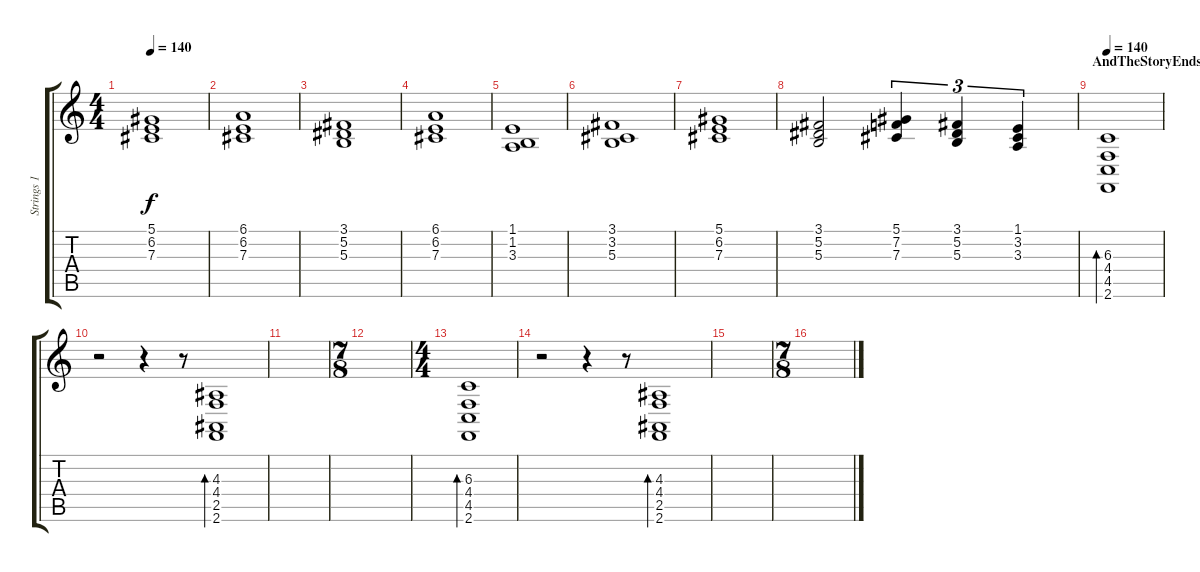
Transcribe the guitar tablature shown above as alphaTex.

\track ("Strings 1" "Strings 1") {instrument stringensemble2}
\staff {score tabs}
\tuning (Eb4 Bb3 Gb3 Db3 Ab2 Eb2) {hide}
\ts (4 4)
\tempo 140
\clef g2
\ks c
(5.1 6.2 7.3).1{dy f volume 16 instrument synthstrings1} |
(6.1 6.2 7.3).1 |
(3.1 5.2 5.3).1 |
(6.1 6.2 7.3).1 |
(1.1 1.2 3.3).1 |
(3.1 3.2 5.3).1 |
(5.1 6.2 7.3).1 |
(3.1 5.2 5.3).2 (5.1 7.2 7.3).4{tu (3 2)} (3.1 5.2 5.3).4{tu (3 2)} (1.1 3.2 3.3).4{tu (3 2)} |
\section ("" "AndTheStoryEnds2")
\tempo 140
(6.3 4.4 4.5 2.6).1{bd 480 volume 13 instrument acousticguitarsteel} |
r.2 r.4 r.8 (4.3 4.4 2.5 2.6).1{bd 480} |
|
\ts (7 8)
|
\ts (4 4)
(6.3 4.4 4.5 2.6).1{bd 480 volume 13 instrument acousticguitarsteel} |
r.2 r.4 r.8 (4.3 4.4 2.5 2.6).1{bd 480} |
|
\ts (7 8)
